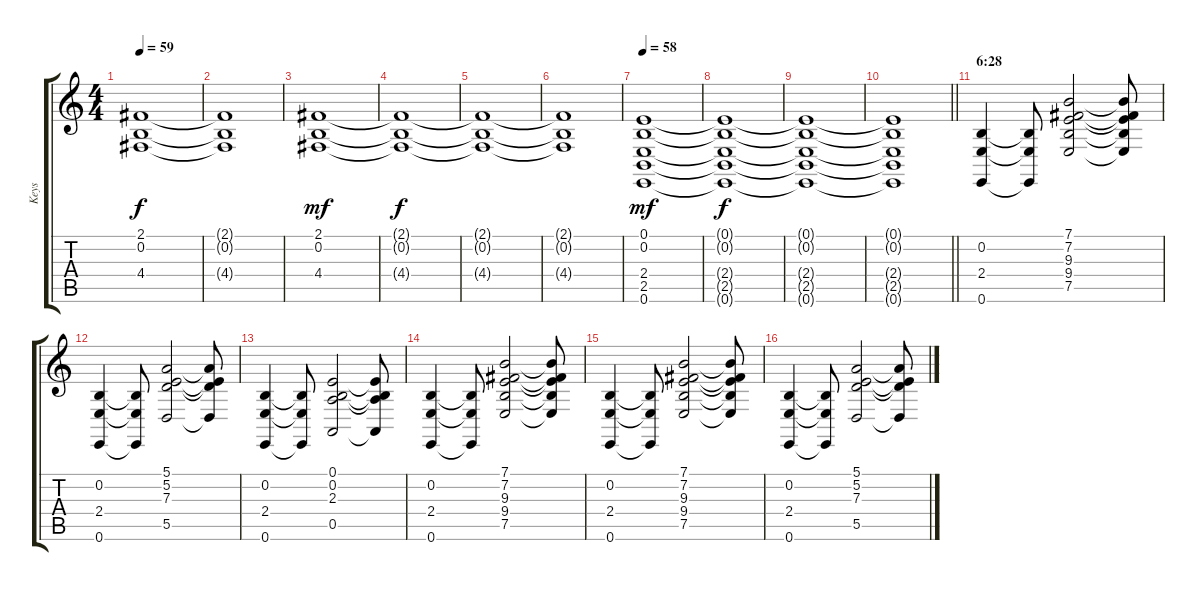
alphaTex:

\track ("Keys" "Keys") {instrument fx6goblins}
\staff {score tabs}
\tuning (E4 B3 G3 D3 A2 E2) {hide}
\ts (4 4)
\tempo 59
\clef g2
\ks c
(2.1{t} 0.2{t} 4.4{t}).1{dy f} |
(2.1{t} 0.2{t} 4.4{t}).1 |
(2.1 0.2 4.4).1{dy mf} |
(2.1{t} 0.2{t} 4.4{t}).1{dy f} |
(2.1{t} 0.2{t} 4.4{t}).1 |
(2.1{t} 0.2{t} 4.4{t}).1 |
\tempo 58
(0.1 0.2 2.4 2.5 0.6).1{dy mf} |
(0.1{t} 0.2{t} 2.4{t} 2.5{t} 0.6{t}).1{dy f} |
(0.1{t} 0.2{t} 2.4{t} 2.5{t} 0.6{t}).1 |
\barLineRight lightlight
(0.1{t} 0.2{t} 2.4{t} 2.5{t} 0.6{t}).1 |
\section ("" "6:28")
(0.2 2.4 0.6).4{volume 11} (0.2{t} 2.4{t} 0.6{t}).8 (7.1 7.2 9.3 9.4 7.5).2 (7.1{t} 7.2{t} 9.3{t} 9.4{t} 7.5{t}).8 |
(0.2 2.4 0.6).4 (0.2{t} 2.4{t} 0.6{t}).8 (5.1 5.2 7.3 5.5).2 (5.1{t} 5.2{t} 7.3{t} 5.5{t}).8 |
(0.2 2.4 0.6).4 (0.2{t} 2.4{t} 0.6{t}).8 (0.1 0.2 2.3 0.5).2 (0.1{t} 0.2{t} 2.3{t} 0.5{t}).8 |
(0.2 2.4 0.6).4 (0.2{t} 2.4{t} 0.6{t}).8 (7.1 7.2 9.3 9.4 7.5).2 (7.1{t} 7.2{t} 9.3{t} 9.4{t} 7.5{t}).8 |
(0.2 2.4 0.6).4 (0.2{t} 2.4{t} 0.6{t}).8 (7.1 7.2 9.3 9.4 7.5).2 (7.1{t} 7.2{t} 9.3{t} 9.4{t} 7.5{t}).8 |
(0.2 2.4 0.6).4 (0.2{t} 2.4{t} 0.6{t}).8 (5.1 5.2 7.3 5.5).2 (5.1{t} 5.2{t} 7.3{t} 5.5{t}).8
